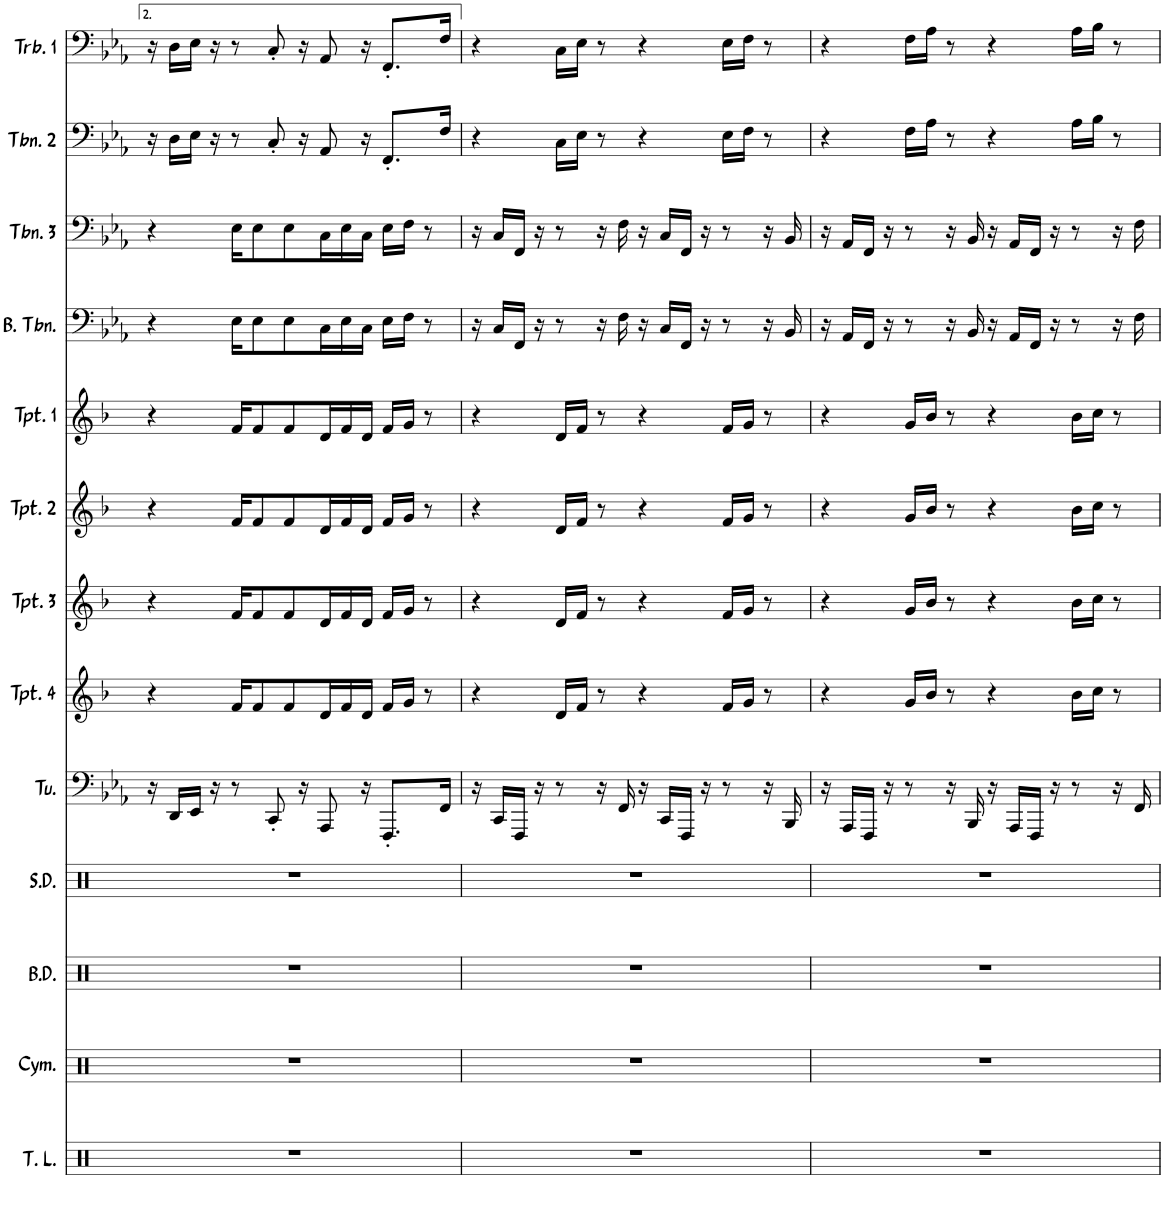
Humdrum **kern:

**kern	**kern	**kern	**kern	**kern	**kern	**kern	**kern	**kern	**kern	**kern	**kern	**kern
*part13	*part12	*part11	*part10	*part9	*part8	*part7	*part6	*part5	*part4	*part3	*part2	*part1
*staff13	*staff12	*staff11	*staff10	*staff9	*staff8	*staff7	*staff6	*staff5	*staff4	*staff3	*staff2	*staff1
*I"MDL Tenor Line	*I"Cymbals	*I"Bass Drums	*I"Snare Drum	*I"Tuba	*I"Trumpet 4	*I"Trumpet 3	*I"Trumpet 2	*I"Trumpet 1	*I"Bass Trombone	*I"Trombone 3	*I"Trombone 2	*I"Trombone 1
*I'T. L.	*I'Cym.	*I'B.D.	*I'S.D.	*I'Tu.	*I'Tpt. 4	*I'Tpt. 3	*I'Tpt. 2	*I'Tpt. 1	*I'B. Tbn.	*I'Tbn. 3	*I'Tbn. 2	*I'Trb. 1
!!LO:PB:g=z
*clefX	*clefX	*clefX	*clefX	*clefF4	*clefG2	*clefG2	*clefG2	*clefG2	*clefF4	*clefF4	*clefF4	*clefF4
*	*	*	*	*	*Trd1c2	*Trd1c2	*Trd1c2	*Trd1c2	*	*	*	*
*k[]	*k[]	*k[]	*k[]	*k[b-e-a-]	*k[b-]	*k[b-]	*k[b-]	*k[b-]	*k[b-e-a-]	*k[b-e-a-]	*k[b-e-a-]	*k[b-e-a-]
*M4/4	*M4/4	*M4/4	*M4/4	*M4/4	*M4/4	*M4/4	*M4/4	*M4/4	*M4/4	*M4/4	*M4/4	*M4/4
=10	=10	=10	=10	=10	=10	=10	=10	=10	=10	=10	=10	=10
1r	1r	1r	1r	16r	4r	4r	4r	4r	4r	4r	16r	16r
.	.	.	.	16DD/LL	.	.	.	.	.	.	16D\LL	16D\LL
.	.	.	.	16EE-/JJ	.	.	.	.	.	.	16E-\JJ	16E-\JJ
.	.	.	.	16r	.	.	.	.	.	.	16r	16r
.	.	.	.	8r	16f/KL	16f/KL	16f/KL	16f/KL	16E-\KL	16E-\KL	8r	8r
.	.	.	.	.	8f/	8f/	8f/	8f/	8E-\	8E-\	.	.
.	.	.	.	8CC'/	.	.	.	.	.	.	8C'/	8C'/
.	.	.	.	.	8f/	8f/	8f/	8f/	8E-\	8E-\	.	.
.	.	.	.	16r	.	.	.	.	.	.	16r	16r
.	.	.	.	8AAA-/	16d/L	16d/L	16d/L	16d/L	16C\L	16C\L	8AA-/	8AA-/
.	.	.	.	.	16f/	16f/	16f/	16f/	16E-\	16E-\	.	.
.	.	.	.	16r	16d/JJ	16d/JJ	16d/JJ	16d/JJ	16C\JJ	16C\JJ	16r	16r
.	.	.	.	8.FFF'/L	16f/LL	16f/LL	16f/LL	16f/LL	16E-\LL	16E-\LL	8.FF'/L	8.FF'/L
.	.	.	.	.	16g/JJ	16g/JJ	16g/JJ	16g/JJ	16F\JJ	16F\JJ	.	.
.	.	.	.	.	8r	8r	8r	8r	8r	8r	.	.
.	.	.	.	16FF/Jk	.	.	.	.	.	.	16F/Jk	16F/Jk
=11	=11	=11	=11	=11	=11	=11	=11	=11	=11	=11	=11	=11
1r	1r	1r	1r	16r	4r	4r	4r	4r	16r	16r	4r	4r
.	.	.	.	16CC/LL	.	.	.	.	16C/LL	16C/LL	.	.
.	.	.	.	16FFF/JJ	.	.	.	.	16FF/JJ	16FF/JJ	.	.
.	.	.	.	16r	.	.	.	.	16r	16r	.	.
.	.	.	.	8r	16d/LL	16d/LL	16d/LL	16d/LL	8r	8r	16C\LL	16C\LL
.	.	.	.	.	16f/JJ	16f/JJ	16f/JJ	16f/JJ	.	.	16E-\JJ	16E-\JJ
.	.	.	.	16r	8r	8r	8r	8r	16r	16r	8r	8r
.	.	.	.	16FF/	.	.	.	.	16F\	16F\	.	.
.	.	.	.	16r	4r	4r	4r	4r	16r	16r	4r	4r
.	.	.	.	16CC/LL	.	.	.	.	16C/LL	16C/LL	.	.
.	.	.	.	16FFF/JJ	.	.	.	.	16FF/JJ	16FF/JJ	.	.
.	.	.	.	16r	.	.	.	.	16r	16r	.	.
.	.	.	.	8r	16f/LL	16f/LL	16f/LL	16f/LL	8r	8r	16E-\LL	16E-\LL
.	.	.	.	.	16g/JJ	16g/JJ	16g/JJ	16g/JJ	.	.	16F\JJ	16F\JJ
.	.	.	.	16r	8r	8r	8r	8r	16r	16r	8r	8r
.	.	.	.	16BBB-/	.	.	.	.	16BB-/	16BB-/	.	.
=12	=12	=12	=12	=12	=12	=12	=12	=12	=12	=12	=12	=12
1r	1r	1r	1r	16r	4r	4r	4r	4r	16r	16r	4r	4r
.	.	.	.	16AAA-/LL	.	.	.	.	16AA-/LL	16AA-/LL	.	.
.	.	.	.	16FFF/JJ	.	.	.	.	16FF/JJ	16FF/JJ	.	.
.	.	.	.	16r	.	.	.	.	16r	16r	.	.
.	.	.	.	8r	16g/LL	16g/LL	16g/LL	16g/LL	8r	8r	16F\LL	16F\LL
.	.	.	.	.	16b-/JJ	16b-/JJ	16b-/JJ	16b-/JJ	.	.	16A-\JJ	16A-\JJ
.	.	.	.	16r	8r	8r	8r	8r	16r	16r	8r	8r
.	.	.	.	16BBB-/	.	.	.	.	16BB-/	16BB-/	.	.
.	.	.	.	16r	4r	4r	4r	4r	16r	16r	4r	4r
.	.	.	.	16AAA-/LL	.	.	.	.	16AA-/LL	16AA-/LL	.	.
.	.	.	.	16FFF/JJ	.	.	.	.	16FF/JJ	16FF/JJ	.	.
.	.	.	.	16r	.	.	.	.	16r	16r	.	.
.	.	.	.	8r	16b-\LL	16b-\LL	16b-\LL	16b-\LL	8r	8r	16A-\LL	16A-\LL
.	.	.	.	.	16cc\JJ	16cc\JJ	16cc\JJ	16cc\JJ	.	.	16B-\JJ	16B-\JJ
.	.	.	.	16r	8r	8r	8r	8r	16r	16r	8r	8r
.	.	.	.	16FF/	.	.	.	.	16F\	16F\	.	.
=	=	=	=	=	=	=	=	=	=	=	=	=
*-	*-	*-	*-	*-	*-	*-	*-	*-	*-	*-	*-	*-
